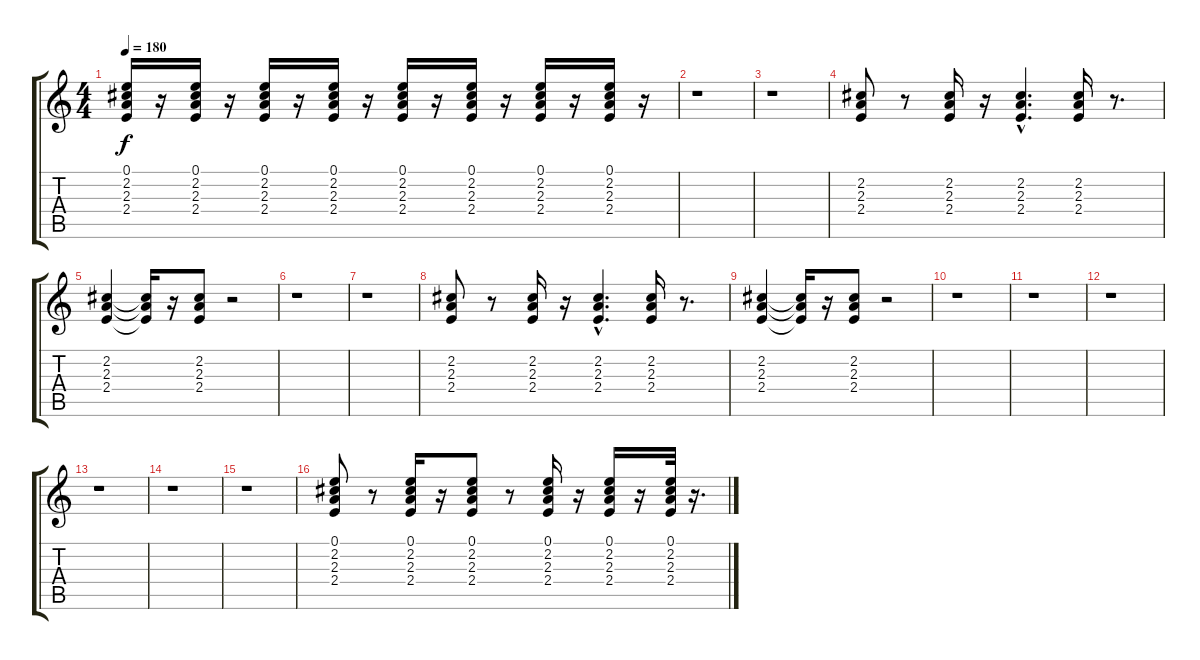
\track "" {instrument acousticguitarsteel}
\staff {score tabs}
\tuning (E4 B3 G3 D3 A2 E2) {hide}
\ts (4 4)
\tempo 180
\clef g2
\ks c
(0.1 2.2 2.3 2.4).16{dy f} r.16 (0.1 2.2 2.3 2.4).16 r.16 (0.1 2.2 2.3 2.4).16 r.16 (0.1 2.2 2.3 2.4).16 r.16 (0.1 2.2 2.3 2.4).16 r.16 (0.1 2.2 2.3 2.4).16 r.16 (0.1 2.2 2.3 2.4).16 r.16 (0.1 2.2 2.3 2.4).16 r.16 |
r.1 |
r.1 |
(2.2 2.3 2.4).8 r.8 (2.2 2.3 2.4).16 r.16 (2.2{hac} 2.3{hac} 2.4{hac}).4{d} (2.2 2.3 2.4).16 r.8{d} |
(2.2 2.3 2.4).4 (2.2{t} 2.3{t} 2.4{t}).16 r.16 (2.2 2.3 2.4).8 r.2 |
r.1 |
r.1 |
(2.2 2.3 2.4).8 r.8 (2.2 2.3 2.4).16 r.16 (2.2{hac} 2.3{hac} 2.4{hac}).4{d} (2.2 2.3 2.4).16 r.8{d} |
(2.2 2.3 2.4).4 (2.2{t} 2.3{t} 2.4{t}).16 r.16 (2.2 2.3 2.4).8 r.2 |
r.1 |
r.1 |
r.1 |
r.1 |
r.1 |
r.1 |
(0.1 2.2 2.3 2.4).8 r.8 (0.1 2.2 2.3 2.4).16 r.16 (0.1 2.2 2.3 2.4).8 r.8 (0.1 2.2 2.3 2.4).16 r.16 (0.1 2.2 2.3 2.4).16 r.16 (0.1 2.2 2.3 2.4).32 r.16{d}
